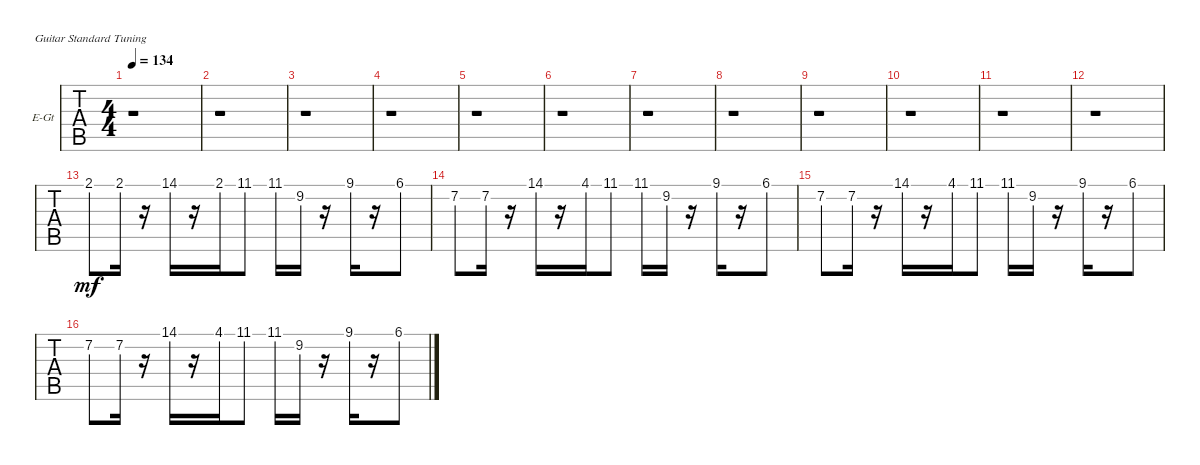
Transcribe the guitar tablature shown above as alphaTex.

\bracketExtendMode groupsimilarinstruments
\firstSystemTrackNameOrientation horizontal
\otherSystemsTrackNameOrientation horizontal
\track ("Guitar 5" "E-Gt") {instrument electricguitarclean}
\staff {tabs}
\tuning (E4 B3 G3 D3 A2 E2)
\ts (4 4)
\tempo 134
\clef g2
\scale
0.333333
\ks c
r.1{dy mf} |
\scale
0.333333 r.1 |
\scale
0.333333 r.1 |
\scale
0.333333 r.1 |
\scale
0.333333 r.1 |
\scale
0.333333 r.1 |
\scale
0.333333 r.1 |
\scale
0.333333 r.1 |
\scale
0.333333 r.1 |
\scale
0.333333 r.1 |
\scale
0.333333 r.1 |
\scale
0.333333 r.1 |
\scale
0.333333 2.1.8 2.1.16 r.16 14.1.16 r.16 2.1.16 11.1.8 11.1.16 9.2.16 r.16 9.1.16 r.16 6.1.8 |
\scale
0.333333 7.2.8 7.2.16 r.16 14.1.16 r.16 4.1.16 11.1.8 11.1.16 9.2.16 r.16 9.1.16 r.16 6.1.8 |
\scale
0.333333 7.2.8 7.2.16 r.16 14.1.16 r.16 4.1.16 11.1.8 11.1.16 9.2.16 r.16 9.1.16 r.16 6.1.8 |
\scale
0.333333 7.2.8 7.2.16 r.16 14.1.16 r.16 4.1.16 11.1.8 11.1.16 9.2.16 r.16 9.1.16 r.16 6.1.8
